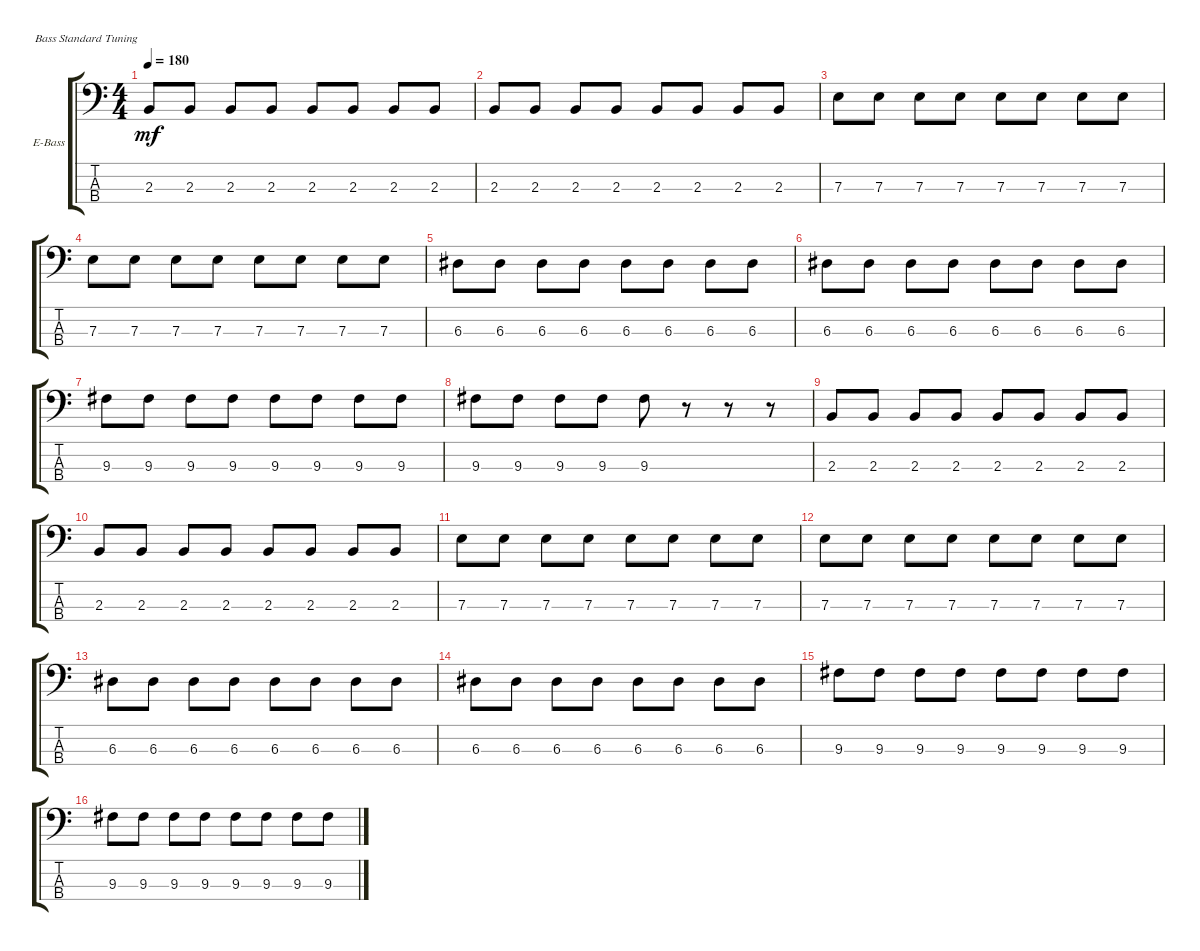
\defaultSystemsLayout 4
\bracketExtendMode groupsimilarinstruments
\firstSystemTrackNameOrientation horizontal
\otherSystemsTrackNameOrientation horizontal
\track ("Бас (Петар)" "E-Bass") {instrument electricbassfinger}
\staff {score tabs}
\tuning (G2 D2 A1 E1)
\ts (4 4)
\tempo 180
\clef f4
\ks c
2.3.8{dy mf} 2.3.8 2.3.8 2.3.8 2.3.8 2.3.8 2.3.8 2.3.8 |
2.3.8 2.3.8 2.3.8 2.3.8 2.3.8 2.3.8 2.3.8 2.3.8 |
7.3.8 7.3.8 7.3.8 7.3.8 7.3.8 7.3.8 7.3.8 7.3.8 |
7.3.8 7.3.8 7.3.8 7.3.8 7.3.8 7.3.8 7.3.8 7.3.8 |
6.3.8 6.3.8 6.3.8 6.3.8 6.3.8 6.3.8 6.3.8 6.3.8 |
6.3.8 6.3.8 6.3.8 6.3.8 6.3.8 6.3.8 6.3.8 6.3.8 |
9.3.8 9.3.8 9.3.8 9.3.8 9.3.8 9.3.8 9.3.8 9.3.8 |
9.3.8 9.3.8 9.3.8 9.3.8 9.3.8 r.8 r.8 r.8 |
2.3.8 2.3.8 2.3.8 2.3.8 2.3.8 2.3.8 2.3.8 2.3.8 |
2.3.8 2.3.8 2.3.8 2.3.8 2.3.8 2.3.8 2.3.8 2.3.8 |
7.3.8 7.3.8 7.3.8 7.3.8 7.3.8 7.3.8 7.3.8 7.3.8 |
7.3.8 7.3.8 7.3.8 7.3.8 7.3.8 7.3.8 7.3.8 7.3.8 |
6.3.8 6.3.8 6.3.8 6.3.8 6.3.8 6.3.8 6.3.8 6.3.8 |
6.3.8 6.3.8 6.3.8 6.3.8 6.3.8 6.3.8 6.3.8 6.3.8 |
9.3.8 9.3.8 9.3.8 9.3.8 9.3.8 9.3.8 9.3.8 9.3.8 |
9.3.8 9.3.8 9.3.8 9.3.8 9.3.8 9.3.8 9.3.8 9.3.8
